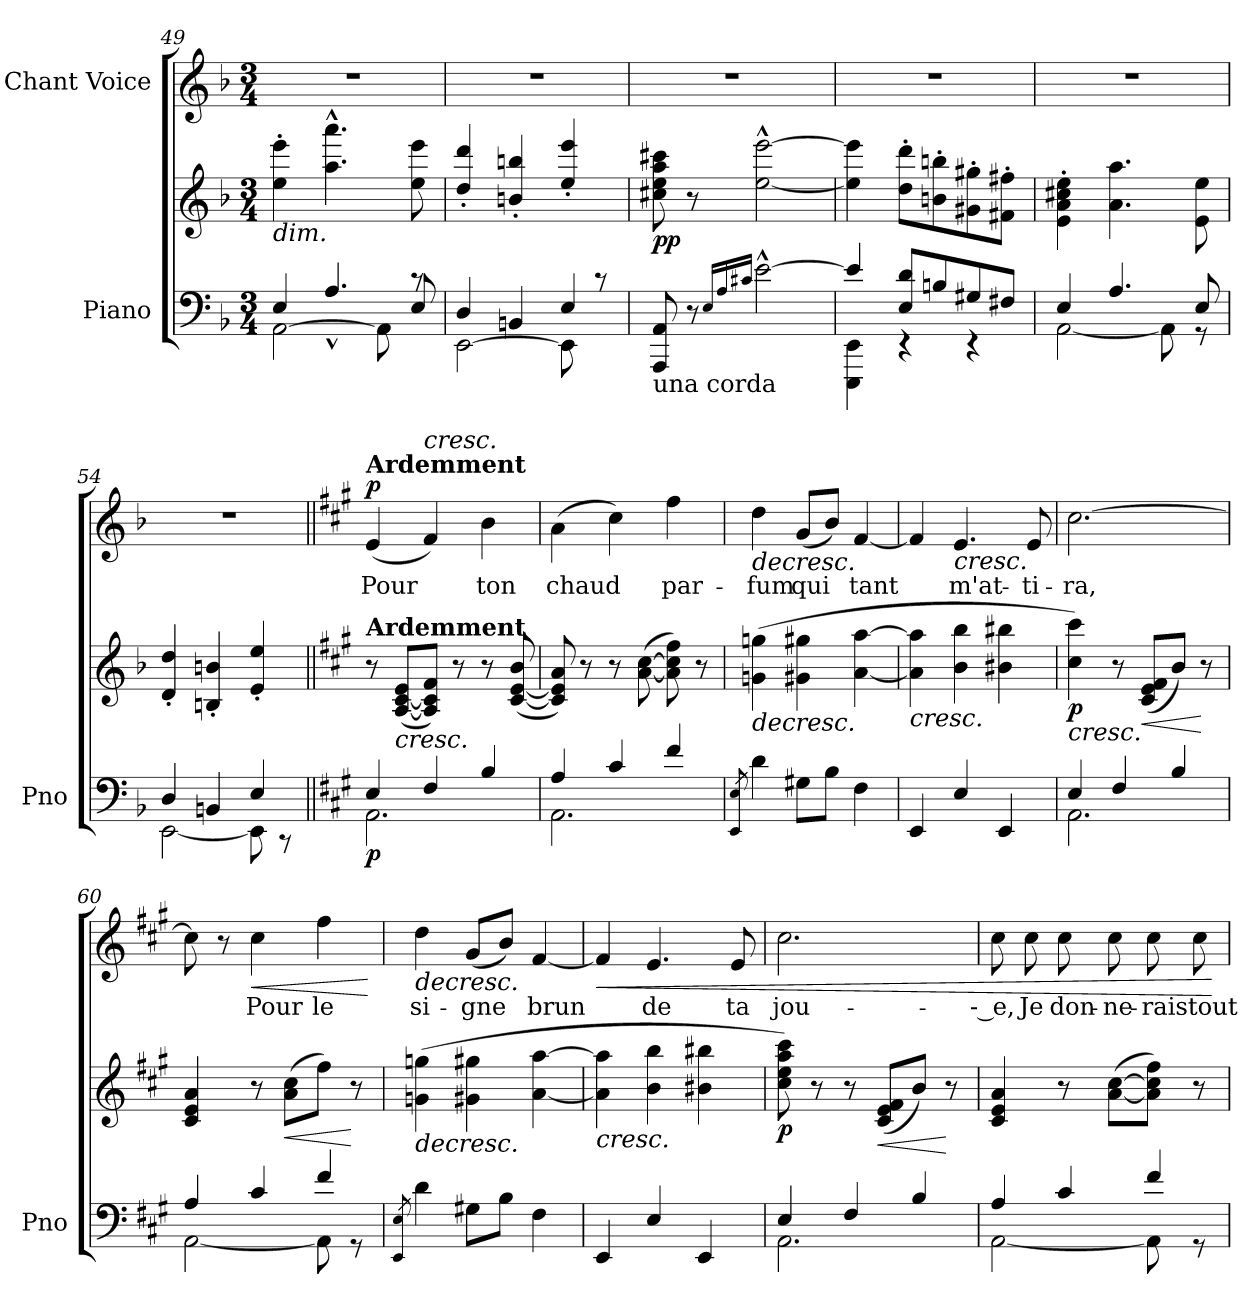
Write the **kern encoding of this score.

**kern	**kern	**dynam	**kern	**text	**dynam
*part2	*part2	*part2	*part1	*part1	*part1
*staff3	*staff2	*staff2/3	*staff1	*staff1	*staff1
*I"Piano	*	*	*I"Chant Voice	*	*
*I'Pno	*	*	*	*	*
*clefF4	*clefG2	*	*clefG2	*	*
*k[b-]	*k[b-]	*	*k[b-]	*	*
*M3/4	*M3/4	*	*M3/4	*	*
=49	=49	=49	=49	=49	=49
*^	*	*	*	*	*
!	!	!LO:TX:b:i:t=dim.	!	!	!	!
[2AA\	4E/	4ee\'> 4eee\'>	.	2.r	.	.
.	4.A^^/	4.aa\^^ 4.aaa\^^	.	.	.	.
8AA\]	.	.	.	.	.	.
8r	8E/	8ee\ 8eee\	.	.	.	.
=50	=50	=50	=50	=50	=50	=50
[2EE\	4D/	4dd/' 4ddd/'	.	2.r	.	.
.	4BBn/	4bn/' 4bbn/'	.	.	.	.
8EE\]	4E/	4ee/' 4eee/'	.	.	.	.
8r	.	.	.	.	.	.
*v	*v	*	*	*	*	*
=51	=51	=51	=51	=51	=51
!LO:TX:b:t=una corda	!	!	!	!	!
!	!	!LO:DY:b	!	!	!
8AAA/ 8AA/	8cc#X\ 8ee\ 8aa\ 8ccc#X\	pp	2.r	.	.
8r	8r	.	.	.	.
16qE/LL	.	.	.	.	.
16qA/	.	.	.	.	.
16qc#X/JJ	.	.	.	.	.
[>2e^^\	[2ee\^^ [2eee\^^	.	.	.	.
=52	=52	=52	=52	=52	=52
*^	*	*	*	*	*
4e/]	4EEE\ 4EE\	4ee\] 4eee\]	.	2.r	.	.
8E/ 8d/L	4r	8dd\' 8ddd\'L	.	.	.	.
8Bn/	.	8bn\' 8bbn\'	.	.	.	.
8G#X/	4r	8g#X\' 8gg#X\'	.	.	.	.
8F#X/J	.	8f#X\' 8ff#X\'J	.	.	.	.
=53	=53	=53	=53	=53	=53	=53
4E/	[2AA\	4e\'> 4a\'> 4cc#X\'> 4ee\'>	.	2.r	.	.
4.A/	.	4.a\ 4.aa\	.	.	.	.
.	8AA\]	.	.	.	.	.
8E/	8r	8e\ 8ee\	.	.	.	.
=54	=54	=54	=54	=54	=54	=54
4D/	[2EE\	4d/' 4dd/'	.	2.r	.	.
4BBn/	.	4Bn/' 4bn/'	.	.	.	.
4E/	8EE\]	4e/' 4ee/'	.	.	.	.
.	8r	.	.	.	.	.
=55||	=55||	=55||	=55||	=55||	=55||	=55||
*k[f#c#g#]	*	*k[f#c#g#]	*	*k[f#c#g#]	*	*
!	!	!	!	!LO:TX:a:B:t=Ardemment	!	!
!	!	!LO:TX:a:B:t=Ardemment	!	!	!	!
!	!	!	!LO:DY:b=2	!	!	!LO:DY:a
4E/	2.AA\	8r	p	(4e/	Pour	p
!	!	!	!LO:HP:b	!	!	!
.	.	([8A/ [8c#/ 8e/L	<	.	.	.
!	!	!	!	!LO:TX:a:i:t=cresc.	!	!
4F#/	.	8A/] 8c#/] 8f#/J)	.	4f#/)	.	.
.	.	8r	.	.	.	.
4B/	.	8r	.	4b\	ton	.
.	.	([8c#/ [8e/ 8b/	.	.	.	.
=56	=56	=56	=56	=56	=56	=56
4A/	2.AA\	8c#/] 8e/] 8a/)	.	(4a\	chaud	.
.	.	8r	.	.	.	.
4c#/	.	8r	.	4cc#\)	.	.
.	.	(>[8a\ [8cc#\	.	.	.	.
4f#/	.	8a\] 8cc#\] 8ff#\)	.	4ff#\	par-	.
.	.	8r	.	.	.	.
*v	*v	*	*	*	*	*
=57	=57	=57	=57	=57	=57
8qEE/ 8qE/	.	.	.	.	.
!	!	!LO:HP:b	!	!	!LO:HP:b
4d\	(4gn\ 4ggn\	>	4dd\	-fum	>
8G#X\L	4g#X\ 4gg#X\	.	(8g#/L	qui	.
8B\J	.	.	8b/J)	.	.
4F#\	[4a\ [4aa\	.	[4f#/	tant	.
.	.	[	.	.	.
=58	=58	=58	=58	=58	=58
!	!	!LO:HP:b	!	!	!
4EE/	4a\] 4aa\]	<	4f#/]	.	.
!	!	!	!	!	!LO:HP:b
4E/	4b\ 4bb\	.	4.e/	m'at-	<
4EE/	4b#X\ 4bb#X\	.	.	.	.
.	.	.	8e/	-ti-	.
.	.	]	.	.	]
=59	=59	=59	=59	=59	=59
*^	*	*	*	*	*
!	!	!	!LO:HP:b	!	!	!
!	!	!	!LO:DY:n=1:b	!	!	!
2.AA\	4E/	4cc#\ 4ccc#\)	< p	[2.cc#\	-ra,	.
.	4F#/	8r	.	.	.	.
!	!	!	!LO:HP:b	!	!	!
.	.	(8c#/ 8e/ 8f#/L	<	.	.	.
.	4B/	8b/J)	.	.	.	.
.	.	8r	[	.	.	.
=60	=60	=60	=60	=60	=60	=60
4A/	[2AA\	4c#/ 4e/ 4a/	.	8cc#\]	.	.
.	.	.	.	8r	.	.
!	!	!	!	!	!	!LO:HP:b
4c#/	.	8r	.	4cc#\	Pour	<
!	!	!	!LO:HP:b	!	!	!
.	.	(>8a\ 8cc#\L	<	.	.	.
4f#/	8AA\]	8ff#\J)	.	4ff#\	le	.
.	8r	8r	[ [	.	.	.
*v	*v	*	*	*	*	*
.	.	.	.	.	[
=61	=61	=61	=61	=61	=61
8qEE/ 8qE/	.	.	.	.	.
!	!	!LO:HP:b	!	!	!LO:HP:b
4d\	(4gn\ 4ggn\	>	4dd\	si-	>
8G#X\L	4g#X\ 4gg#X\	.	(8g#/L	-gne	.
8B\J	.	.	8b/J)	.	.
4F#\	[4a\ [4aa\	.	[4f#/	brun	.
.	.	[	.	.	[
=62	=62	=62	=62	=62	=62
!	!	!LO:HP:b	!	!	!LO:HP:b
4EE/	4a\] 4aa\]	<	4f#/]	.	<
4E/	4b\ 4bb\	.	4.e/	de	.
4EE/	4b#X\ 4bb#X\	.	.	.	.
.	.	.	8e/	ta	.
.	.	]	.	.	]
=63	=63	=63	=63	=63	=63
*^	*	*	*	*	*
!	!	!	!LO:DY:b	!	!	!
4E/	2.AA\	8cc#\ 8ee\ 8aa\ 8ccc#\)	p	2.cc#\	jou-	.
.	.	8r	.	.	.	.
4F#/	.	8r	.	.	.	.
!	!	!	!LO:HP:b	!	!	!
.	.	(8c#/ 8e/ 8f#/L	<	.	.	.
4B/	.	8b/J)	.	.	.	.
.	.	8r	[	.	.	.
=64	=64	=64	=64	=64	=64	=64
4A/	[2AA\	4c#/ 4e/ 4a/	.	8cc#\	-- e,	.
.	.	.	.	8cc#\	Je	.
4c#/	.	8r	.	8cc#\	don-	.
.	.	(>[8a\ [8cc#\L	.	8cc#\	-ne-	.
4f#/	8AA\]	8a\] 8cc#\] 8ff#\J)	[	8cc#\	-rais	.
.	8r	8r	.	8cc#\	tout	.
*v	*v	*	*	*	*	*
.	.	.	.	.	[
=	=	=	=	=	=
*-	*-	*-	*-	*-	*-
